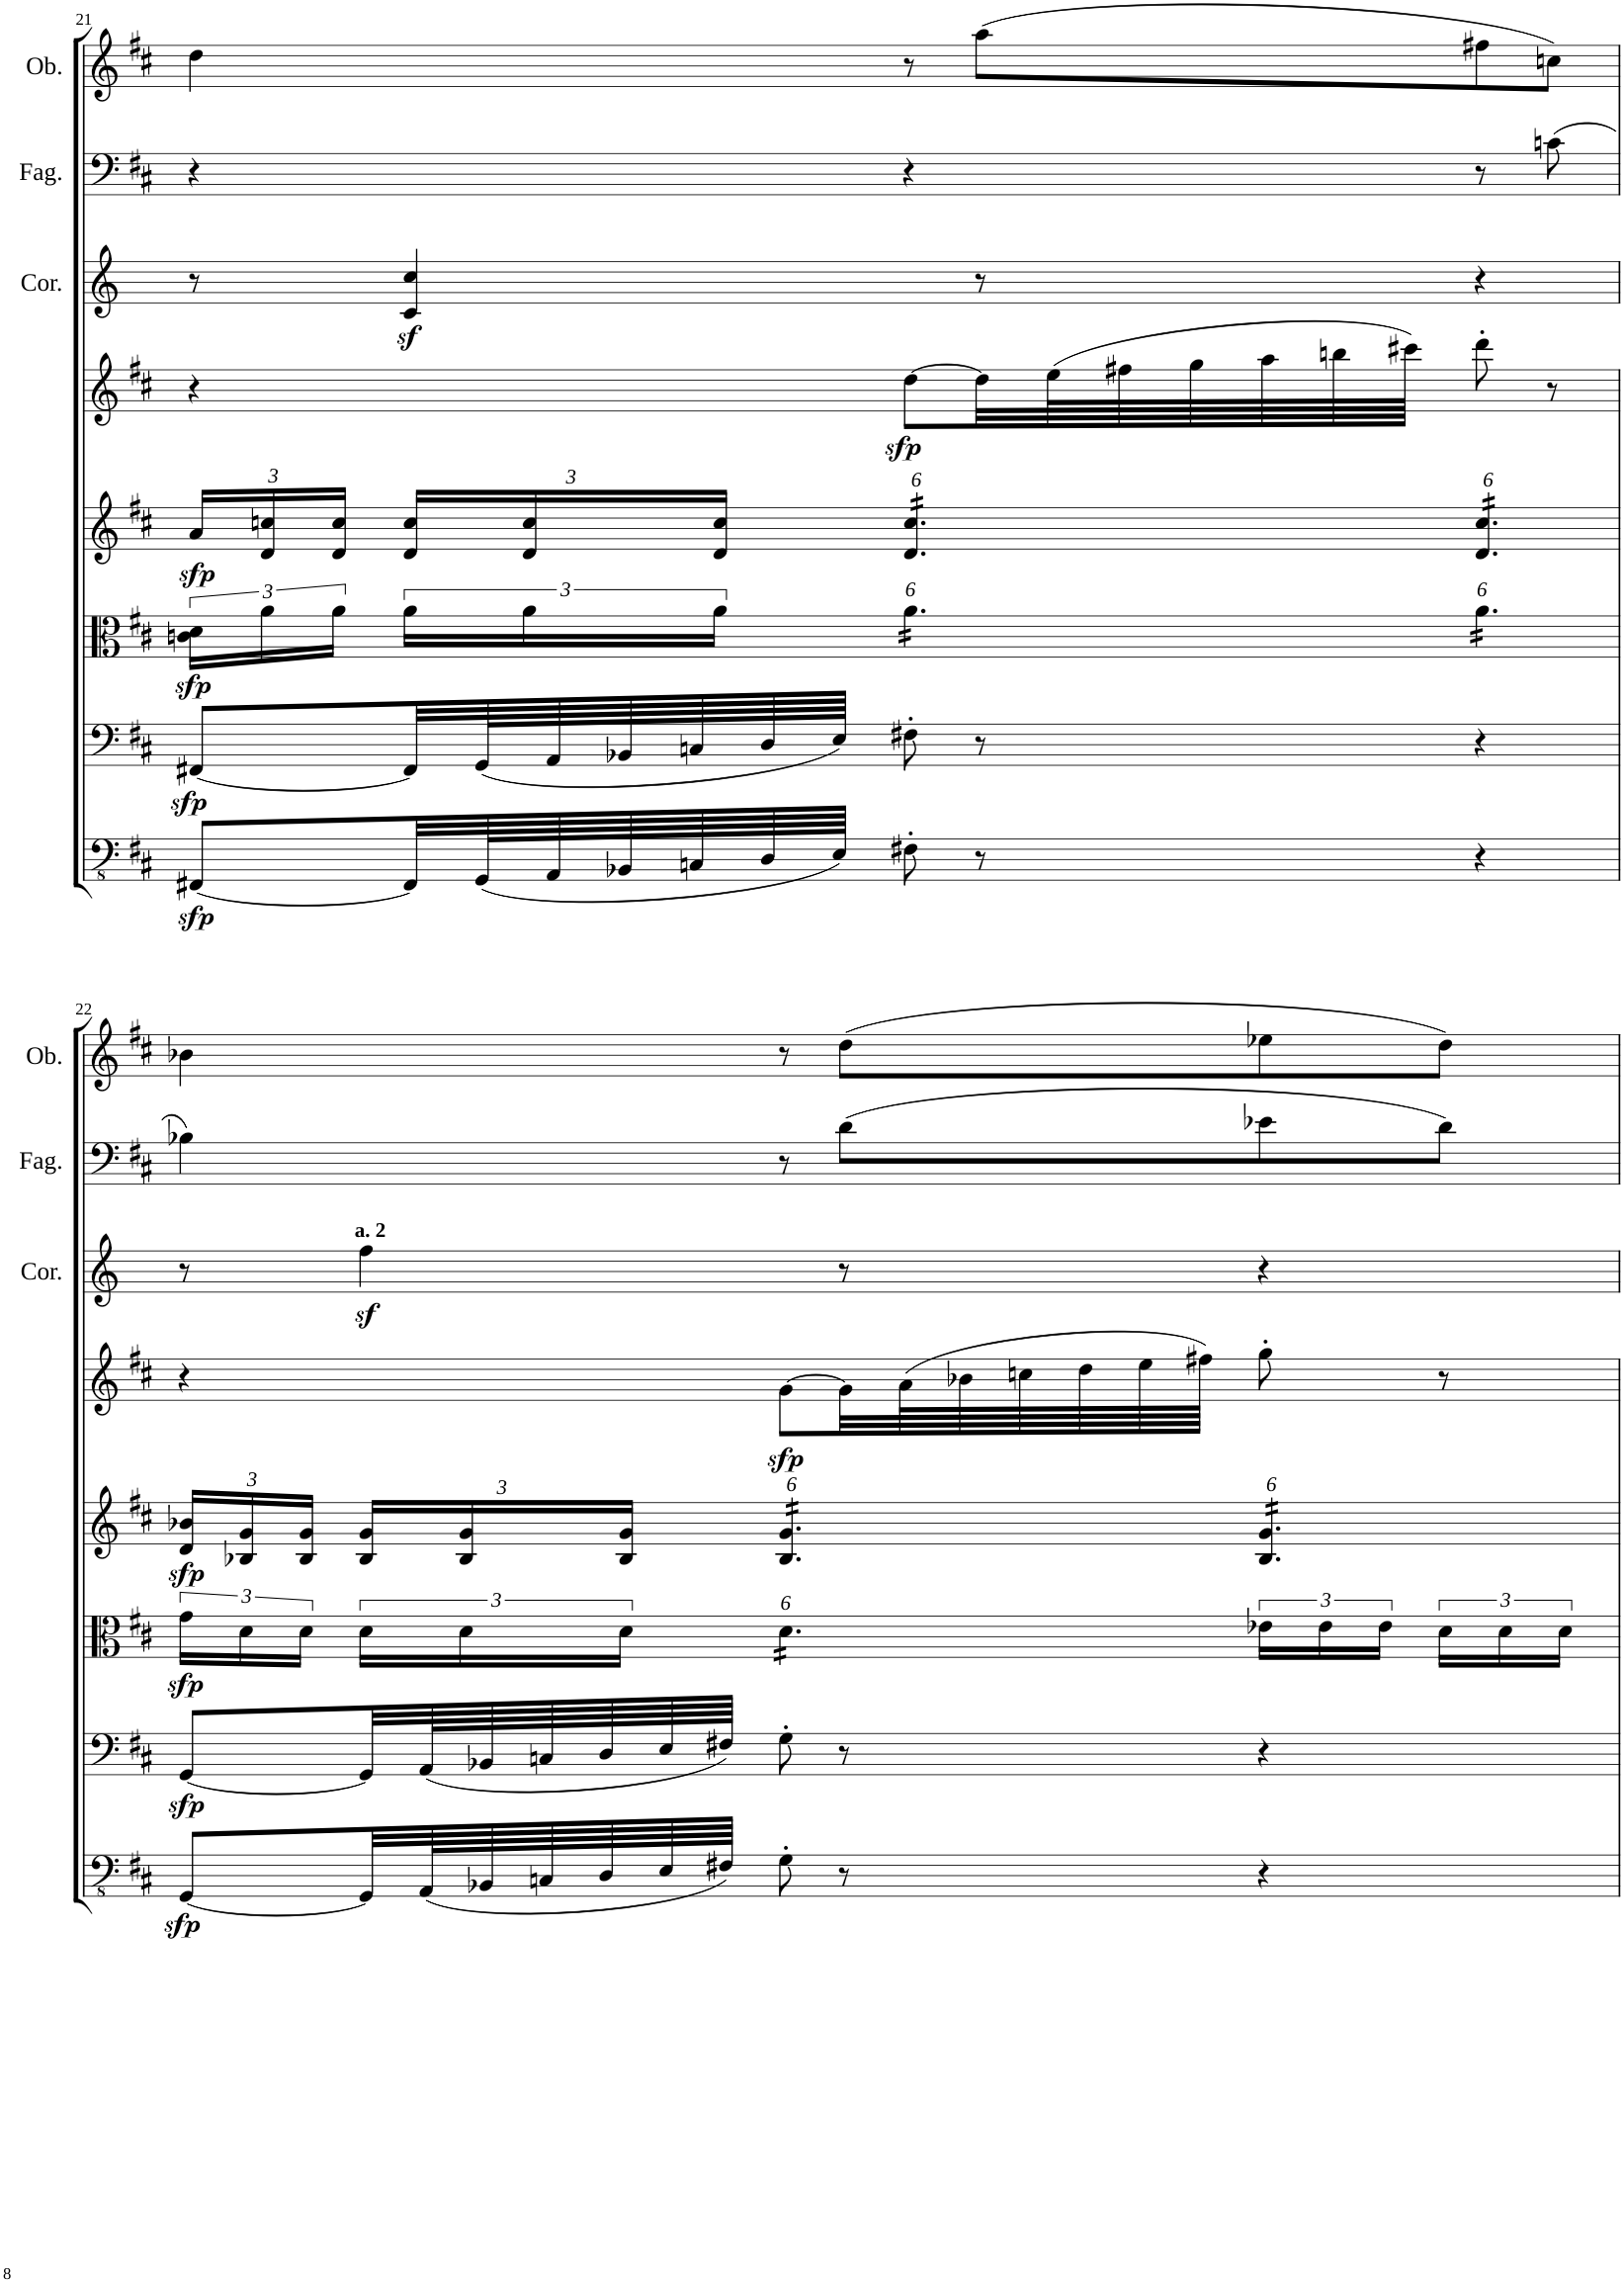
**kern	**dynam	**kern	**dynam	**kern	**dynam	**kern	**dynam	**kern	**dynam	**kern	**kern	**kern
*part8	*part8	*part7	*part7	*part6	*part6	*part5	*part5	*part4	*part4	*part3	*part2	*part1
*staff8	*staff8	*staff7	*staff7	*staff6	*staff6	*staff5	*staff5	*staff4	*staff4	*staff3	*staff2	*staff1
*I"Basso	*	*I"Violoncello	*	*I"Viola	*	*I"Violino II	*	*I"Violino I	*	*I"Corni in D	*I"Fagotti	*I"Oboi
*	*	*	*	*	*	*	*	*	*	*I'Cor.	*I'Fag.	*I'Ob.
!!LO:PB:g=z
*clefFv4	*	*clefF4	*	*clefC3	*	*clefG2	*	*clefG2	*	*clefG2	*clefF4	*clefG2
*	*	*	*	*	*	*	*	*	*	*Trd6c10	*	*
*k[f#c#]	*	*k[f#c#]	*	*k[f#c#]	*	*k[f#c#]	*	*k[f#c#]	*	*k[]	*k[f#c#]	*k[f#c#]
*M3/4	*	*M3/4	*	*M3/4	*	*M3/4	*	*M3/4	*	*M3/4	*M3/4	*M3/4
*	*	*	*	*	*	*Xbrackettup	*	*	*	*	*	*
=21	=21	=21	=21	=21	=21	=21	=21	=21	=21	=21	=21	=21
!	!LO:DY:b	!	!LO:DY:b	!	!LO:DY:b	!	!LO:DY:b	!	!	!	!	!
[8FFF#X^/L	sfp	[8FF#X^/L	sfp	24cn\^ 24d\^LL	sfp	24a^/LL	sfp	4r	.	8r	4r	4dd\
.	.	.	.	24a\	.	24d/ 24ccn/	.	.	.	.	.	.
.	.	.	.	24a\JJ	.	24d/ 24cc/JJ	.	.	.	.	.	.
32FFF#/LL]	.	32FF#/LL]	.	24a\LL	.	24d/ 24cc/LL	.	.	.	4c/z<^ 4cc/z<^	.	.
(64GGG/L	.	(64GG/L	.	.	.	.	.	.	.	.	.	.
.	.	.	.	24a\	.	24d/ 24cc/	.	.	.	.	.	.
64AAA/	.	64AA/	.	.	.	.	.	.	.	.	.	.
64BBB-X/	.	64BB-X/	.	.	.	.	.	.	.	.	.	.
64CCn/	.	64Cn/	.	.	.	.	.	.	.	.	.	.
.	.	.	.	24a\JJ	.	24d/ 24cc/JJ	.	.	.	.	.	.
64DD/	.	64D/	.	.	.	.	.	.	.	.	.	.
64EE/JJJJ)	.	64E/JJJJ)	.	.	.	.	.	.	.	.	.	.
!	!	!	!	!	!	!	!	!	!LO:DY:b	!	!	!
*	*	*	*	*tremolo	*	*	*	*	*	*	*	*
*	*	*	*	*	*	*tremolo	*	*	*	*	*	*
8FF#X'\	.	8F#X'\	.	24a\LL	.	24d/ 24cc/LL	.	[8dd^\L	sfp	.	4r	8r
.	.	.	.	24a\	.	24d/ 24cc/	.	.	.	.	.	.
.	.	.	.	24a\	.	24d/ 24cc/	.	.	.	.	.	.
8r	.	8r	.	24a\	.	24d/ 24cc/	.	32dd\LL]	.	8r	.	(8aa\L
.	.	.	.	.	.	.	.	(64ee\L	.	.	.	.
.	.	.	.	24a\	.	24d/ 24cc/	.	.	.	.	.	.
.	.	.	.	.	.	.	.	64ff#X\	.	.	.	.
.	.	.	.	.	.	.	.	64gg\	.	.	.	.
.	.	.	.	.	.	.	.	64aa\	.	.	.	.
.	.	.	.	24a\JJ	.	24d/ 24cc/JJ	.	.	.	.	.	.
.	.	.	.	.	.	.	.	64bbn\	.	.	.	.
.	.	.	.	.	.	.	.	64ccc#X\JJJJ)	.	.	.	.
4r	.	4r	.	24a\LL	.	24d/ 24cc/LL	.	8ddd'\	.	4r	8r	8ff#X\
.	.	.	.	24a\	.	24d/ 24cc/	.	.	.	.	.	.
.	.	.	.	24a\	.	24d/ 24cc/	.	.	.	.	.	.
.	.	.	.	24a\	.	24d/ 24cc/	.	8r	.	.	(8cn\	8ccn\J)
.	.	.	.	24a\	.	24d/ 24cc/	.	.	.	.	.	.
.	.	.	.	24a\JJ	.	24d/ 24cc/JJ	.	.	.	.	.	.
*	*	*	*	*	*	*Xtremolo	*	*	*	*	*	*
*	*	*	*	*Xtremolo	*	*	*	*	*	*	*	*
!!LO:LB:g=z
=22	=22	=22	=22	=22	=22	=22	=22	=22	=22	=22	=22	=22
!	!LO:DY:b	!	!LO:DY:b	!	!LO:DY:b	!	!LO:DY:b	!	!	!	!	!
[8GGG^/L	sfp	[8GG^/L	sfp	24g^\LL	sfp	24d/^ 24b-X/^LL	sfp	4r	.	8r	4B-X\)	4b-X\
.	.	.	.	24d\	.	24B-X/ 24g/	.	.	.	.	.	.
.	.	.	.	24d\JJ	.	24B-/ 24g/JJ	.	.	.	.	.	.
!	!	!	!	!	!	!	!	!	!	!LO:TX:a:B:t=a. 2	!	!
32GGG/LL]	.	32GG/LL]	.	24d\LL	.	24B-/ 24g/LL	.	.	.	4ffz<^\	.	.
(64AAA/L	.	(64AA/L	.	.	.	.	.	.	.	.	.	.
.	.	.	.	24d\	.	24B-/ 24g/	.	.	.	.	.	.
64BBB-X/	.	64BB-X/	.	.	.	.	.	.	.	.	.	.
64CCn/	.	64Cn/	.	.	.	.	.	.	.	.	.	.
64DD/	.	64D/	.	.	.	.	.	.	.	.	.	.
.	.	.	.	24d\JJ	.	24B-/ 24g/JJ	.	.	.	.	.	.
64EE/	.	64E/	.	.	.	.	.	.	.	.	.	.
64FF#X/JJJJ)	.	64F#X/JJJJ)	.	.	.	.	.	.	.	.	.	.
!	!	!	!	!	!	!	!	!	!LO:DY:b	!	!	!
*	*	*	*	*tremolo	*	*	*	*	*	*	*	*
*	*	*	*	*	*	*tremolo	*	*	*	*	*	*
8GG'\	.	8G'\	.	24d\LL	.	24B-/ 24g/LL	.	[8g^\L	sfp	.	8r	8r
.	.	.	.	24d\	.	24B-/ 24g/	.	.	.	.	.	.
.	.	.	.	24d\	.	24B-/ 24g/	.	.	.	.	.	.
8r	.	8r	.	24d\	.	24B-/ 24g/	.	32g\LL]	.	8r	(8d\L	(8dd\L
.	.	.	.	.	.	.	.	(64a\L	.	.	.	.
.	.	.	.	24d\	.	24B-/ 24g/	.	.	.	.	.	.
.	.	.	.	.	.	.	.	64b-X\	.	.	.	.
.	.	.	.	.	.	.	.	64ccn\	.	.	.	.
.	.	.	.	.	.	.	.	64dd\	.	.	.	.
.	.	.	.	24d\JJ	.	24B-/ 24g/JJ	.	.	.	.	.	.
*	*	*	*	*Xtremolo	*	*	*	*	*	*	*	*
.	.	.	.	.	.	.	.	64ee\	.	.	.	.
.	.	.	.	.	.	.	.	64ff#X\JJJJ)	.	.	.	.
4r	.	4r	.	24e-X\LL	.	24B-/ 24g/LL	.	8gg'\	.	4r	8e-X\	8ee-X\
.	.	.	.	24e-\	.	24B-/ 24g/	.	.	.	.	.	.
.	.	.	.	24e-\JJ	.	24B-/ 24g/	.	.	.	.	.	.
.	.	.	.	24d\LL	.	24B-/ 24g/	.	8r	.	.	8d\J)	8dd\J)
.	.	.	.	24d\	.	24B-/ 24g/	.	.	.	.	.	.
.	.	.	.	24d\JJ	.	24B-/ 24g/JJ	.	.	.	.	.	.
*	*	*	*	*	*	*Xtremolo	*	*	*	*	*	*
=	=	=	=	=	=	=	=	=	=	=	=	=
*-	*-	*-	*-	*-	*-	*-	*-	*-	*-	*-	*-	*-
